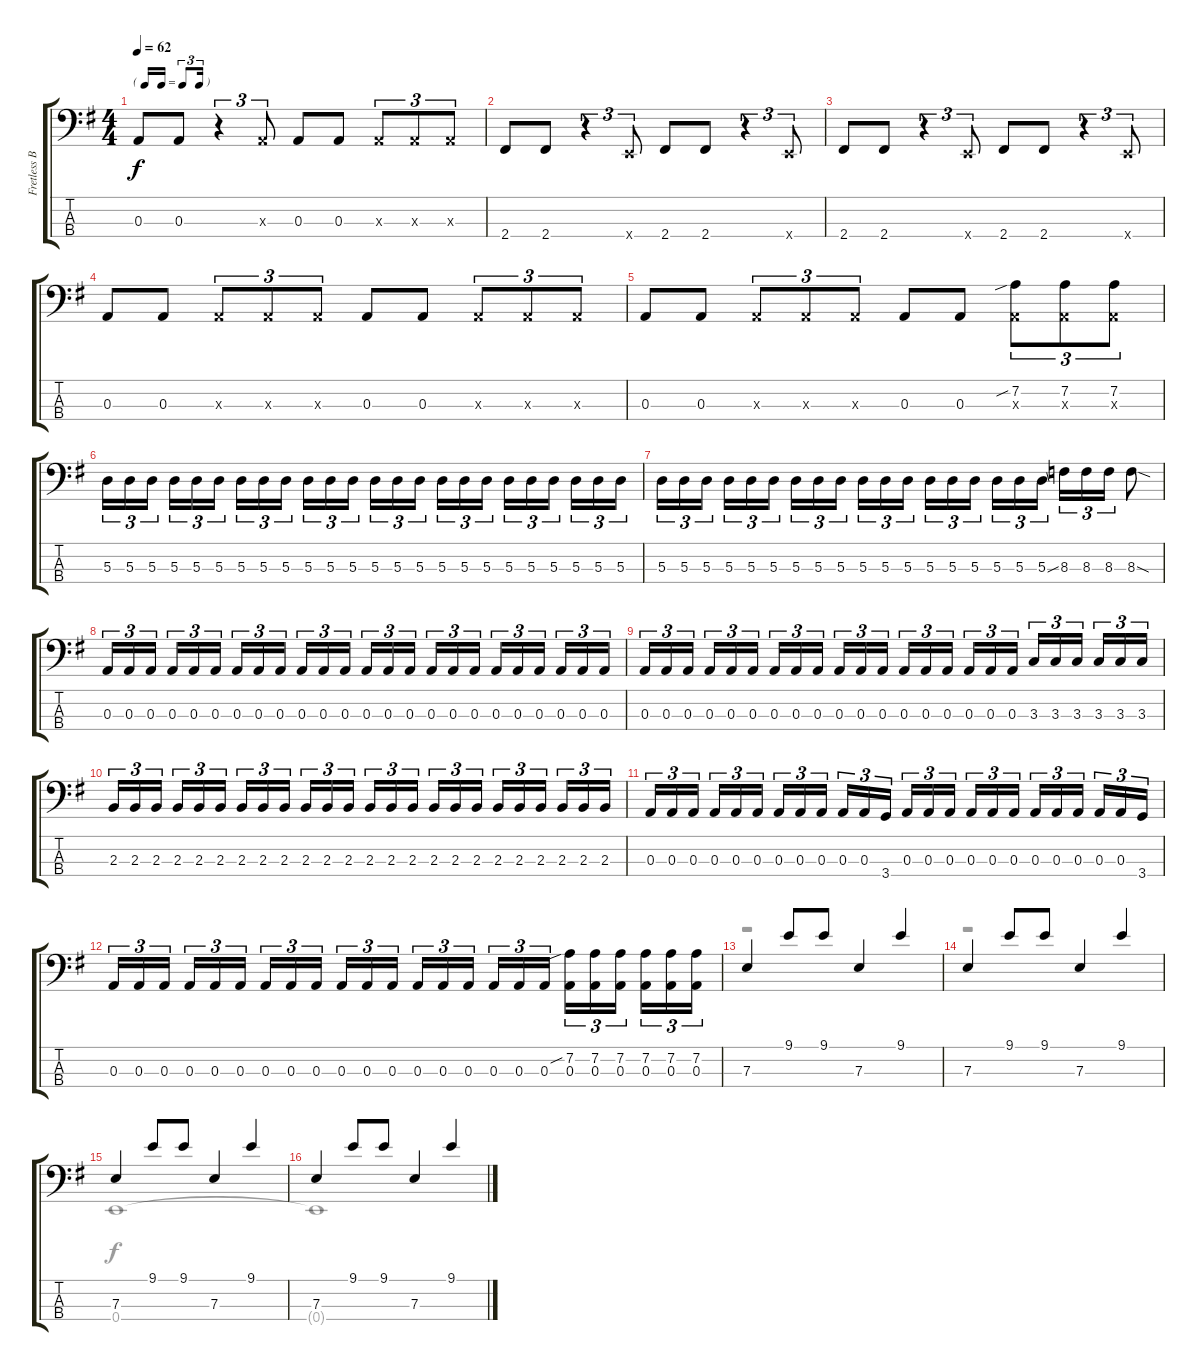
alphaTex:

\track ("Fretless Bass (With Flanger and Wah)" "Fretless B") {instrument fretlessbass}
\staff {score tabs}
\tuning (G2 D2 A1 E1) {hide}
\voice
\ts (4 4)
\tf triplet16th
\tempo 62
\clef f4
\ks g
0.3.8{dy f} 0.3.8 r.4{tu (3 2)} 0.3{x}.8{tu (3 2)} 0.3.8 0.3.8 0.3{x}.8{tu (3 2)} 0.3{x}.8{tu (3 2)} 0.3{x}.8{tu (3 2)} |
2.4.8 2.4.8 r.4{tu (3 2)} 0.4{x}.8{tu (3 2)} 2.4.8 2.4.8 r.4{tu (3 2)} 0.4{x}.8{tu (3 2)} |
2.4.8 2.4.8 r.4{tu (3 2)} 0.4{x}.8{tu (3 2)} 2.4.8 2.4.8 r.4{tu (3 2)} 0.4{x}.8{tu (3 2)} |
0.3.8 0.3.8 0.3{x}.8{tu (3 2)} 0.3{x}.8{tu (3 2)} 0.3{x}.8{tu (3 2)} 0.3.8 0.3.8 0.3{x}.8{tu (3 2)} 0.3{x}.8{tu (3 2)} 0.3{x}.8{tu (3 2)} |
0.3.8 0.3.8 0.3{x}.8{tu (3 2)} 0.3{x}.8{tu (3 2)} 0.3{x}.8{tu (3 2)} 0.3.8 0.3.8 (7.2{sib} 0.3{x}).8{tu (3 2)} (7.2 0.3{x}).8{tu (3 2)} (7.2 0.3{x}).8{tu (3 2)} |
5.3.16{tu (3 2)} 5.3.16{tu (3 2)} 5.3.16{tu (3 2) beam splitsecondary} 5.3.16{tu (3 2)} 5.3.16{tu (3 2)} 5.3.16{tu (3 2)} 5.3.16{tu (3 2)} 5.3.16{tu (3 2)} 5.3.16{tu (3 2) beam splitsecondary} 5.3.16{tu (3 2)} 5.3.16{tu (3 2)} 5.3.16{tu (3 2)} 5.3.16{tu (3 2)} 5.3.16{tu (3 2)} 5.3.16{tu (3 2) beam splitsecondary} 5.3.16{tu (3 2)} 5.3.16{tu (3 2)} 5.3.16{tu (3 2)} 5.3.16{tu (3 2)} 5.3.16{tu (3 2)} 5.3.16{tu (3 2) beam splitsecondary} 5.3.16{tu (3 2)} 5.3.16{tu (3 2)} 5.3.16{tu (3 2)} |
5.3.16{tu (3 2)} 5.3.16{tu (3 2)} 5.3.16{tu (3 2) beam splitsecondary} 5.3.16{tu (3 2)} 5.3.16{tu (3 2)} 5.3.16{tu (3 2)} 5.3.16{tu (3 2)} 5.3.16{tu (3 2)} 5.3.16{tu (3 2) beam splitsecondary} 5.3.16{tu (3 2)} 5.3.16{tu (3 2)} 5.3.16{tu (3 2)} 5.3.16{tu (3 2)} 5.3.16{tu (3 2)} 5.3.16{tu (3 2) beam splitsecondary} 5.3.16{tu (3 2)} 5.3.16{tu (3 2)} 5.3{ss}.16{tu (3 2)} 8.3.16{tu (3 2)} 8.3.16{tu (3 2)} 8.3.16{tu (3 2)} 8.3{sod}.8 |
0.3.16{tu (3 2)} 0.3.16{tu (3 2)} 0.3.16{tu (3 2) beam splitsecondary} 0.3.16{tu (3 2)} 0.3.16{tu (3 2)} 0.3.16{tu (3 2)} 0.3.16{tu (3 2)} 0.3.16{tu (3 2)} 0.3.16{tu (3 2) beam splitsecondary} 0.3.16{tu (3 2)} 0.3.16{tu (3 2)} 0.3.16{tu (3 2)} 0.3.16{tu (3 2)} 0.3.16{tu (3 2)} 0.3.16{tu (3 2) beam splitsecondary} 0.3.16{tu (3 2)} 0.3.16{tu (3 2)} 0.3.16{tu (3 2)} 0.3.16{tu (3 2)} 0.3.16{tu (3 2)} 0.3.16{tu (3 2) beam splitsecondary} 0.3.16{tu (3 2)} 0.3.16{tu (3 2)} 0.3.16{tu (3 2)} |
0.3.16{tu (3 2)} 0.3.16{tu (3 2)} 0.3.16{tu (3 2) beam splitsecondary} 0.3.16{tu (3 2)} 0.3.16{tu (3 2)} 0.3.16{tu (3 2)} 0.3.16{tu (3 2)} 0.3.16{tu (3 2)} 0.3.16{tu (3 2) beam splitsecondary} 0.3.16{tu (3 2)} 0.3.16{tu (3 2)} 0.3.16{tu (3 2)} 0.3.16{tu (3 2)} 0.3.16{tu (3 2)} 0.3.16{tu (3 2) beam splitsecondary} 0.3.16{tu (3 2)} 0.3.16{tu (3 2)} 0.3.16{tu (3 2)} 3.3.16{tu (3 2)} 3.3.16{tu (3 2)} 3.3.16{tu (3 2) beam splitsecondary} 3.3.16{tu (3 2)} 3.3.16{tu (3 2)} 3.3.16{tu (3 2)} |
2.3.16{tu (3 2)} 2.3.16{tu (3 2)} 2.3.16{tu (3 2) beam splitsecondary} 2.3.16{tu (3 2)} 2.3.16{tu (3 2)} 2.3.16{tu (3 2)} 2.3.16{tu (3 2)} 2.3.16{tu (3 2)} 2.3.16{tu (3 2) beam splitsecondary} 2.3.16{tu (3 2)} 2.3.16{tu (3 2)} 2.3.16{tu (3 2)} 2.3.16{tu (3 2)} 2.3.16{tu (3 2)} 2.3.16{tu (3 2) beam splitsecondary} 2.3.16{tu (3 2)} 2.3.16{tu (3 2)} 2.3.16{tu (3 2)} 2.3.16{tu (3 2)} 2.3.16{tu (3 2)} 2.3.16{tu (3 2) beam splitsecondary} 2.3.16{tu (3 2)} 2.3.16{tu (3 2)} 2.3.16{tu (3 2)} |
0.3.16{tu (3 2)} 0.3.16{tu (3 2)} 0.3.16{tu (3 2) beam splitsecondary} 0.3.16{tu (3 2)} 0.3.16{tu (3 2)} 0.3.16{tu (3 2)} 0.3.16{tu (3 2)} 0.3.16{tu (3 2)} 0.3.16{tu (3 2) beam splitsecondary} 0.3.16{tu (3 2)} 0.3.16{tu (3 2)} 3.4.16{tu (3 2)} 0.3.16{tu (3 2)} 0.3.16{tu (3 2)} 0.3.16{tu (3 2) beam splitsecondary} 0.3.16{tu (3 2)} 0.3.16{tu (3 2)} 0.3.16{tu (3 2)} 0.3.16{tu (3 2)} 0.3.16{tu (3 2)} 0.3.16{tu (3 2) beam splitsecondary} 0.3.16{tu (3 2)} 0.3.16{tu (3 2)} 3.4.16{tu (3 2)} |
0.3.16{tu (3 2)} 0.3.16{tu (3 2)} 0.3.16{tu (3 2) beam splitsecondary} 0.3.16{tu (3 2)} 0.3.16{tu (3 2)} 0.3.16{tu (3 2)} 0.3.16{tu (3 2)} 0.3.16{tu (3 2)} 0.3.16{tu (3 2) beam splitsecondary} 0.3.16{tu (3 2)} 0.3.16{tu (3 2)} 0.3.16{tu (3 2)} 0.3.16{tu (3 2)} 0.3.16{tu (3 2)} 0.3.16{tu (3 2) beam splitsecondary} 0.3.16{tu (3 2)} 0.3.16{tu (3 2)} 0.3.16{tu (3 2)} (7.2{sib} 0.3).16{tu (3 2)} (7.2 0.3).16{tu (3 2)} (7.2 0.3).16{tu (3 2) beam splitsecondary} (7.2 0.3).16{tu (3 2)} (7.2 0.3).16{tu (3 2)} (7.2 0.3).16{tu (3 2)} |
7.3.4 9.1.8 9.1.8 7.3.4 9.1.4 |
7.3.4 9.1.8 9.1.8 7.3.4 9.1.4 |
7.3.4 9.1.8 9.1.8 7.3.4 9.1.4 |
7.3.4 9.1.8 9.1.8 7.3.4 9.1.4
\voice
\clef f4
\ottava regular
\simile none
\ks g
|
|
|
|
|
|
|
|
|
|
|
|
r.1 |
r.1 |
0.4.1 |
0.4{t}.1
